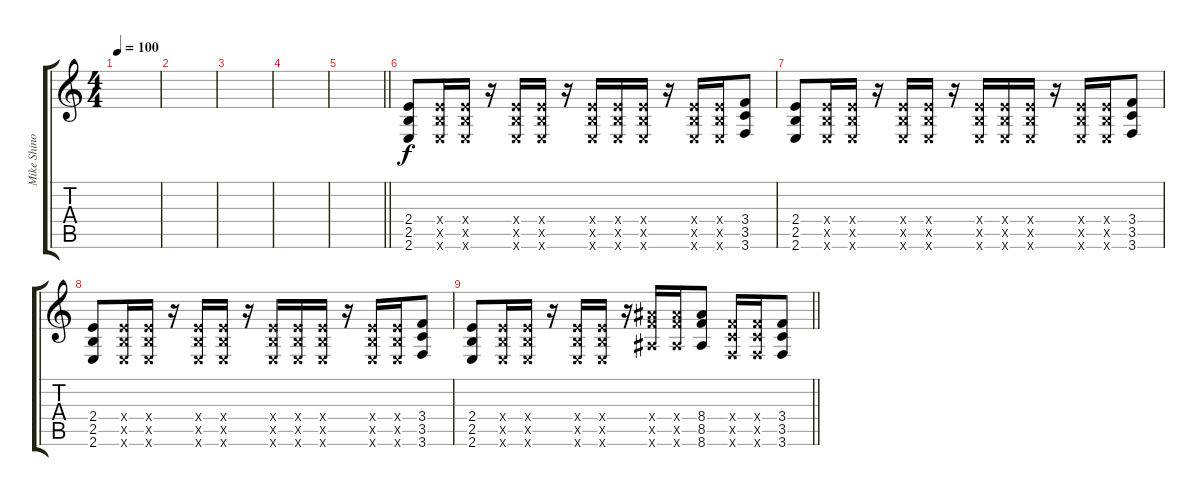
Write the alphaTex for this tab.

\track ("Mike Shinoda [Gtr.1]" "Mike Shino") {instrument overdrivenguitar}
\staff {score tabs}
\tuning (E4 B3 G3 D3 A2 D2) {hide}
\ts (4 4)
\tempo 100
\clef g2
\ks c
|
|
|
|
\barLineRight lightlight
|
(2.4 2.5 2.6).8 (2.4{x} 2.5{x} 2.6{x}).16 (2.4{x} 2.5{x} 2.6{x}).16 r.16 (2.4{x} 2.5{x} 2.6{x}).16 (2.4{x} 2.5{x} 2.6{x}).16 r.16 (2.4{x} 2.5{x} 2.6{x}).16 (2.4{x} 2.5{x} 2.6{x}).16 (2.4{x} 2.5{x} 2.6{x}).16 r.16 (2.4{x} 2.5{x} 2.6{x}).16 (2.4{x} 2.5{x} 2.6{x}).16 (3.4 3.5 3.6).8 |
(2.4 2.5 2.6).8 (2.4{x} 2.5{x} 2.6{x}).16 (2.4{x} 2.5{x} 2.6{x}).16 r.16 (2.4{x} 2.5{x} 2.6{x}).16 (2.4{x} 2.5{x} 2.6{x}).16 r.16 (2.4{x} 2.5{x} 2.6{x}).16 (2.4{x} 2.5{x} 2.6{x}).16 (2.4{x} 2.5{x} 2.6{x}).16 r.16 (2.4{x} 2.5{x} 2.6{x}).16 (2.4{x} 2.5{x} 2.6{x}).16 (3.4 3.5 3.6).8 |
(2.4 2.5 2.6).8 (2.4{x} 2.5{x} 2.6{x}).16 (2.4{x} 2.5{x} 2.6{x}).16 r.16 (2.4{x} 2.5{x} 2.6{x}).16 (2.4{x} 2.5{x} 2.6{x}).16 r.16 (2.4{x} 2.5{x} 2.6{x}).16 (2.4{x} 2.5{x} 2.6{x}).16 (2.4{x} 2.5{x} 2.6{x}).16 r.16 (2.4{x} 2.5{x} 2.6{x}).16 (2.4{x} 2.5{x} 2.6{x}).16 (3.4 3.5 3.6).8 |
\barLineRight lightlight
(2.4 2.5 2.6).8 (2.4{x} 2.5{x} 2.6{x}).16 (2.4{x} 2.5{x} 2.6{x}).16 r.16 (2.4{x} 2.5{x} 2.6{x}).16 (2.4{x} 2.5{x} 2.6{x}).16 r.16 (8.4{x} 8.5{x} 8.6{x}).16 (8.4{x} 8.5{x} 8.6{x}).16 (8.4 8.5 8.6).8 (3.4{x} 3.5{x} 3.6{x}).16 (3.4{x} 3.5{x} 3.6{x}).16 (3.4 3.5 3.6).8
